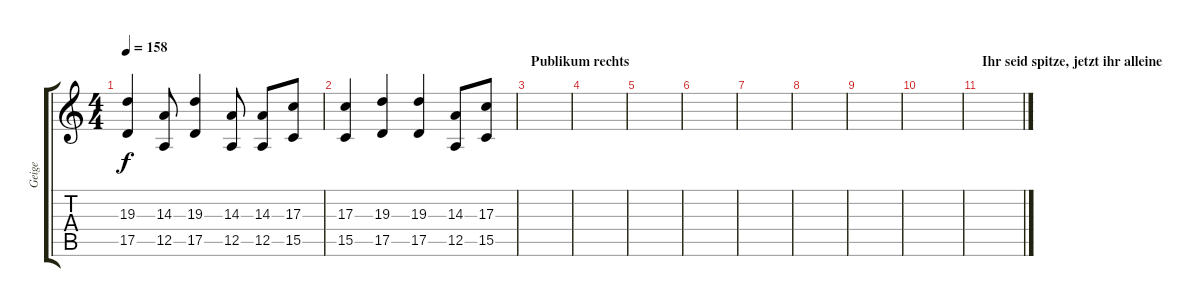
\track ("Geige" "Geige") {instrument violin}
\staff {score tabs}
\tuning (E4 B3 G3 D3 A2 D2) {hide}
\ts (4 4)
\tempo 158
\clef g2
\ks c
(19.3 17.5).4{dy f} (14.3 12.5).8 (19.3 17.5).4 (14.3 12.5).8 (14.3 12.5).8 (17.3 15.5).8 |
(17.3 15.5).4 (19.3 17.5).4 (19.3 17.5).4 (14.3 12.5).8 (17.3 15.5).8 |
\section ("" "Publikum rechts")
|
|
|
|
|
|
|
|
\section ("" "Ihr seid spitze, jetzt ihr alleine")
